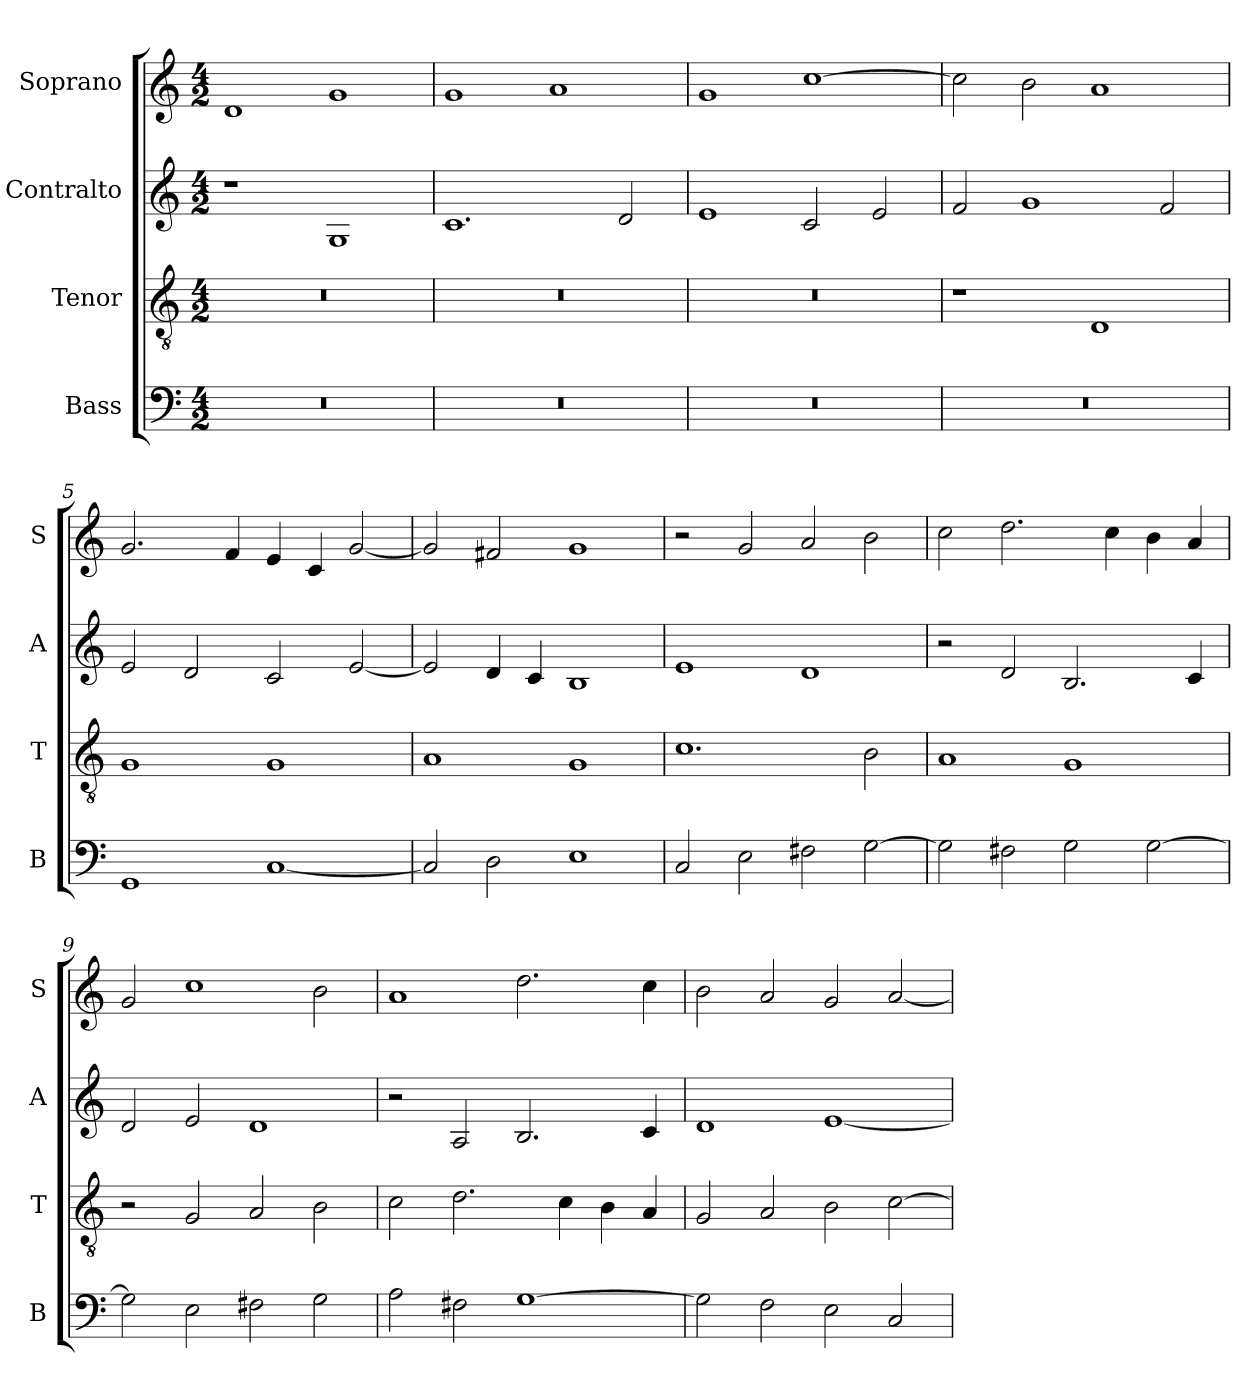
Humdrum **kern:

**kern	**kern	**kern	**kern
*part4	*part3	*part2	*part1
*staff4	*staff3	*staff2	*staff1
*I"Bass	*I"Tenor	*I"Contralto	*I"Soprano
*I'B	*I'T	*I'A	*I'S
*clefF4	*clefGv2	*clefG2	*clefG2
*k[]	*k[]	*k[]	*k[]
*G:mix	*G:mix	*G:mix	*G:mix
*M4/2	*M4/2	*M4/2	*M4/2
=1	=1	=1	=1
0r	0r	1r	1d
.	.	1G	1g
=2	=2	=2	=2
0r	0r	1.c	1g
.	.	.	1a
.	.	2d	.
=3	=3	=3	=3
0r	0r	1e	1g
.	.	2c	[1cc
.	.	2e	.
=4	=4	=4	=4
0r	1r	2f	2cc]
.	.	1g	2b
.	1D	.	1a
.	.	2f	.
=5	=5	=5	=5
1GG	1G	2e	2.g
.	.	2d	.
.	.	.	4f
[1C	1G	2c	4e
.	.	.	4c
.	.	[2e	[2g
=6	=6	=6	=6
2C]	1A	2e]	2g]
2D	.	4d	2f#X
.	.	4c	.
1E	1G	1B	1g
=7	=7	=7	=7
2C	1.c	1e	2r
2E	.	.	2g
2F#X	.	1d	2a
[2G	2B	.	2b
=8	=8	=8	=8
2G]	1A	2r	2cc
2F#X	.	2d	2.dd
2G	1G	2.B	.
.	.	.	4cc
[2G	.	.	4b
.	.	4c	4a
=9	=9	=9	=9
2G]	2r	2d	2g
2E	2G	2e	1cc
2F#X	2A	1d	.
2G	2B	.	2b
=10	=10	=10	=10
2A	2c	2r	1a
2F#X	2.d	2A	.
[1G	.	2.B	2.dd
.	4c	.	.
.	4B	.	.
.	4A	4c	4cc
=11	=11	=11	=11
2G]	2G	1d	2b
2F	2A	.	2a
2E	2B	[1e	2g
2C	[2c	.	[2a
=	=	=	=
*-	*-	*-	*-
